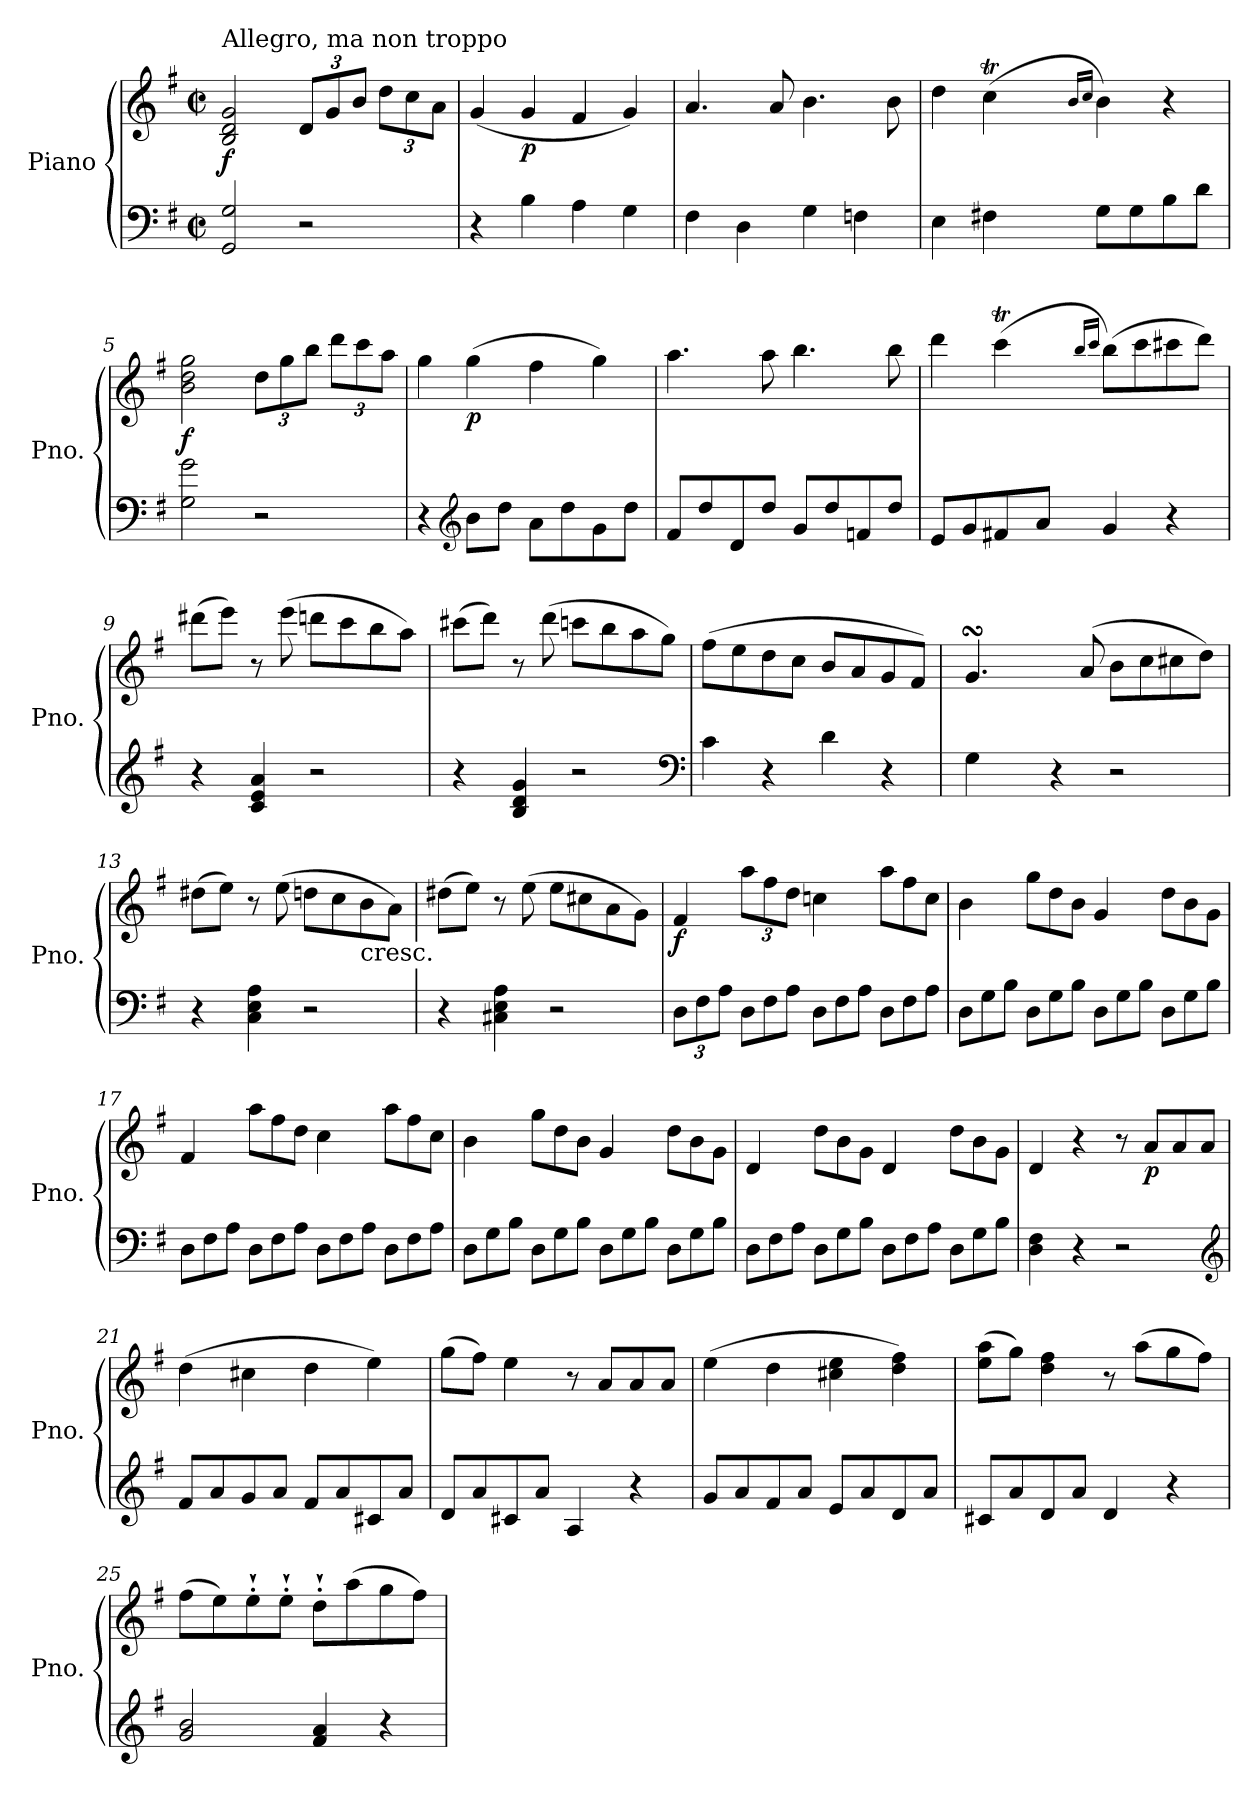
**kern	**kern	**dynam
*part1	*part1	*part1
*staff2	*staff1	*staff1/2
*I"Piano	*	*
*I'Pno.	*	*
*clefF4	*clefG2	*
*k[f#]	*k[f#]	*
*G:	*G:	*
*M2/2	*M2/2	*
*met(c|)	*met(c|)	*
=1	=1	=1
!	!LO:TX:a:t=Allegro, ma non troppo	!
!	!	!LO:DY:a=2
2GG/ 2G/	2B/ 2d/ 2g/	f
*	*Xbrackettup	*
2r	12d/L	.
.	12g/	.
.	12b/J	.
.	12dd\L	.
.	12cc\	.
.	12a\J	.
=2	=2	=2
4r	(4g/	.
!	!	!LO:DY:b
4B\	4g/	p
4A\	4f#/	.
4G\	4g/)	.
=3	=3	=3
4F#\	4.a/	.
4D\	.	.
.	8a/	.
4G\	4.b\	.
4Fn\	.	.
.	8b\	.
=4	=4	=4
*	*^	*
4E\	4dd\	4ryy	.
4F#X\	(4ccT\	16ddyy	.
.	.	16ccyy	.
.	.	16byy	.
.	.	16ccyy	.
.	16qb/LL	.	.
.	16qcc/JJ	.	.
8G\L	4b\)	2ryy	.
8G\	.	.	.
8B\	4r	.	.
8d\J	.	.	.
*	*v	*v	*
=5	=5	=5
!	!	!LO:DY:b
2G\ 2g\	2b\ 2dd\ 2gg\	f
2r	12dd\L	.
.	12gg\	.
.	12bb\J	.
.	12ddd\L	.
.	12ccc\	.
.	12aa\J	.
!!LO:LB:g=z
=6	=6	=6
4r	4gg\	.
*clefG2	*	*
!	!	!LO:DY:b
8b\L	(4gg\	p
8dd\J	.	.
8a\L	4ff#\	.
8dd\	.	.
8g\	4gg\)	.
8dd\J	.	.
=7	=7	=7
8f#/L	4.aa\	.
8dd/	.	.
8d/	.	.
8dd/J	8aa\	.
8g/L	4.bb\	.
8dd/	.	.
8fn/	.	.
8dd/J	8bb\	.
=8	=8	=8
*	*^	*
8e/L	4ddd\	4ryy	.
8g/	.	.	.
8f#X/	(4cccT\	16dddyy	.
.	.	16cccyy	.
8a/J	.	16bbyy	.
.	.	16cccyy	.
.	16qbb/LL	.	.
.	16qccc/JJ	.	.
4g/	(8bb\L)	2ryy	.
.	8ccc\	.	.
4r	8ccc#X\	.	.
.	8ddd\J)	.	.
*	*v	*v	*
=9	=9	=9
4r	(8ddd#X\L	.
.	8eee\J)	.
4c/ 4e/ 4a/	8r	.
.	(8eee\	.
2r	8dddn\L	.
.	8ccc\	.
.	8bb\	.
.	8aa\J)	.
!!LO:LB:g=z
=10	=10	=10
4r	(8ccc#X\L	.
.	8ddd\J)	.
4B/ 4d/ 4g/	8r	.
.	(8ddd\	.
2r	8cccn\L	.
.	8bb\	.
.	8aa\	.
.	8gg\J)	.
*clefF4	*	*
=11	=11	=11
4c\	(8ff#\L	.
.	8ee\	.
4r	8dd\	.
.	8cc\J	.
4d\	8b/L	.
.	8a/	.
4r	8g/	.
.	8f#/J)	.
=12	=12	=12
*	*^	*
4G\	4.gsSSs/	8gyy	.
*	*	*Xtuplet	*
.	.	24ayy	.
.	.	24gyy	.
.	.	24f#yy	.
4r	.	8gyy	.
.	(8a/	2ryy	.
2r	8b\L	.	.
.	8cc\	.	.
.	8cc#X\	.	.
.	8dd\J)	8ryy	.
*	*v	*v	*
=13	=13	=13
4r	(8dd#X\L	.
.	8ee\J)	.
4C\ 4E\ 4A\	8r	.
.	(8ee\	.
2r	8ddn\L	.
.	8cc\	.
!	!LO:TX:b:t=cresc.	!
.	8b\	.
.	8a\J)	.
!!LO:LB:g=z
=14	=14	=14
4r	(8dd#X\L	.
.	8ee\J)	.
4C#X\ 4E\ 4A\	8r	.
.	(8ee\	.
2r	8ee\L	.
.	8cc#X\	.
.	8a\	.
.	8g\J)	.
=15	=15	=15
*Xbrackettup	*	*
!	!	!LO:DY:b
12D\L	4f#/	f
12F#\	.	.
12A\J	.	.
*Xtuplet	*tuplet	*
12D\L	12aa\L	.
12F#\	12ff#\	.
12A\J	12dd\J	.
12D\L	4ccn\	.
12F#\	.	.
12A\J	.	.
*	*Xtuplet	*
12D\L	12aa\L	.
12F#\	12ff#\	.
12A\J	12cc\J	.
=16	=16	=16
12D\L	4b\	.
12G\	.	.
12B\J	.	.
12D\L	12gg\L	.
12G\	12dd\	.
12B\J	12b\J	.
12D\L	4g/	.
12G\	.	.
12B\J	.	.
12D\L	12dd\L	.
12G\	12b\	.
12B\J	12g\J	.
!!LO:LB:g=z
=17	=17	=17
12D\L	4f#/	.
12F#\	.	.
12A\J	.	.
12D\L	12aa\L	.
12F#\	12ff#\	.
12A\J	12dd\J	.
12D\L	4cc\	.
12F#\	.	.
12A\J	.	.
12D\L	12aa\L	.
12F#\	12ff#\	.
12A\J	12cc\J	.
=18	=18	=18
12D\L	4b\	.
12G\	.	.
12B\J	.	.
12D\L	12gg\L	.
12G\	12dd\	.
12B\J	12b\J	.
12D\L	4g/	.
12G\	.	.
12B\J	.	.
12D\L	12dd\L	.
12G\	12b\	.
12B\J	12g\J	.
=19	=19	=19
12D\L	4d/	.
12F#\	.	.
12A\J	.	.
12D\L	12dd\L	.
12G\	12b\	.
12B\J	12g\J	.
12D\L	4d/	.
12F#\	.	.
12A\J	.	.
12D\L	12dd\L	.
12G\	12b\	.
12B\J	12g\J	.
!!LO:PB:g=z
=20	=20	=20
4D\ 4F#\	4d/	.
4r	4r	.
2r	8r	.
!	!	!LO:DY:b
.	8a/L	p
.	8a/	.
.	8a/J	.
*clefG2	*	*
=21	=21	=21
8f#/L	(4dd\	.
8a/	.	.
8g/	4cc#X\	.
8a/J	.	.
8f#/L	4dd\	.
8a/	.	.
8c#X/	4ee\)	.
8a/J	.	.
=22	=22	=22
8d/L	(8gg\L	.
8a/	8ff#\J)	.
8c#X/	4ee\	.
8a/J	.	.
4A/	8r	.
.	8a/L	.
4r	8a/	.
.	8a/J	.
=23	=23	=23
8g/L	(4ee\	.
8a/	.	.
8f#/	4dd\	.
8a/J	.	.
8e/L	4cc#X\ 4ee\	.
8a/	.	.
8d/	4dd\ 4ff#\)	.
8a/J	.	.
=24	=24	=24
8c#X/L	(8ee\ 8aa\L	.
8a/	8gg\J)	.
8d/	4dd\ 4ff#\	.
8a/J	.	.
4d/	8r	.
.	(8aa\L	.
4r	8gg\	.
.	8ff#\J)	.
!!LO:LB:g=z
=25	=25	=25
2g/ 2b/	(8ff#\L	.
.	8ee\)	.
.	8ee`'\	.
.	8ee`'\J	.
4f#/ 4a/	8dd`'\L	.
.	(8aa\	.
4r	8gg\	.
.	8ff#\J)	.
=	=	=
*-	*-	*-
